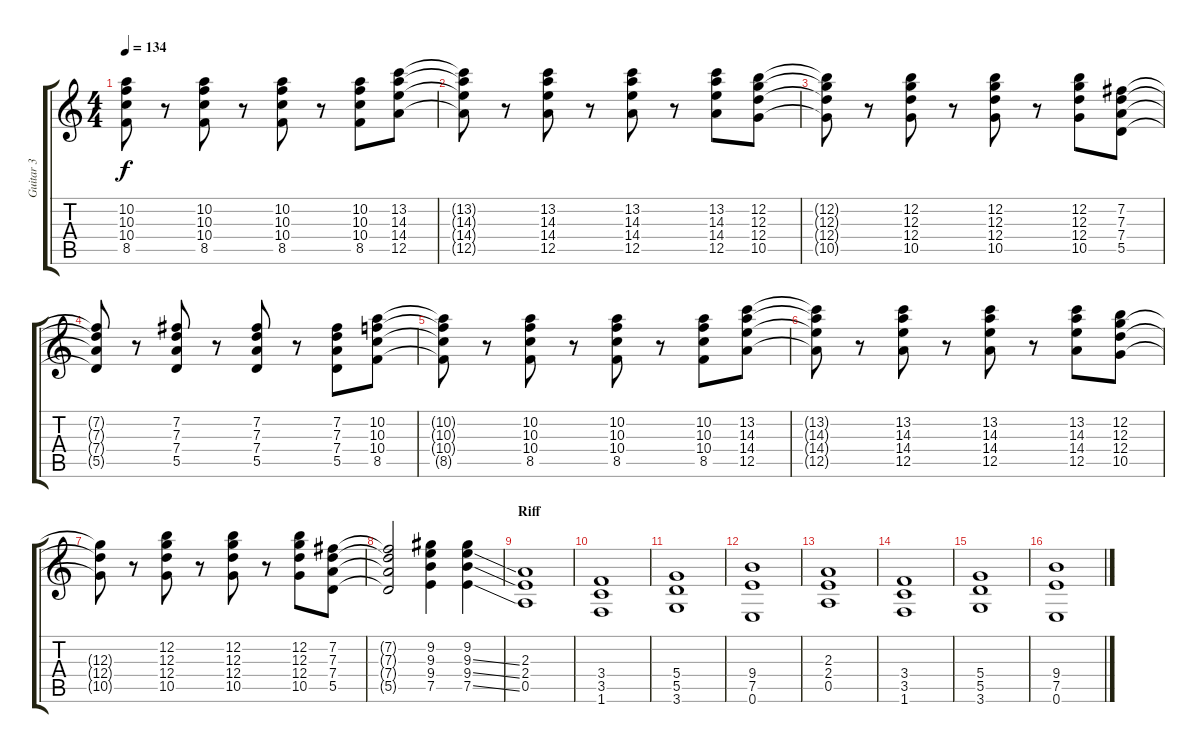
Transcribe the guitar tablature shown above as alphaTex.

\track ("Guitar 3" "Guitar 3") {instrument distortionguitar}
\staff {score tabs}
\tuning (E4 B3 G3 D3 A2 E2) {hide}
\ts (4 4)
\tempo 134
\clef g2
\ks c
(10.2{t} 10.3{t} 10.4{t} 8.5{t}).8{dy f} r.8 (10.2 10.3 10.4 8.5).8 r.8 (10.2 10.3 10.4 8.5).8 r.8 (10.2 10.3 10.4 8.5).8 (13.2 14.3 14.4 12.5).8 |
(13.2{t} 14.3{t} 14.4{t} 12.5{t}).8 r.8 (13.2 14.3 14.4 12.5).8 r.8 (13.2 14.3 14.4 12.5).8 r.8 (13.2 14.3 14.4 12.5).8 (12.2 12.3 12.4 10.5).8 |
(12.2{t} 12.3{t} 12.4{t} 10.5{t}).8 r.8 (12.2 12.3 12.4 10.5).8 r.8 (12.2 12.3 12.4 10.5).8 r.8 (12.2 12.3 12.4 10.5).8 (7.2 7.3 7.4 5.5).8 |
(7.2{t} 7.3{t} 7.4{t} 5.5{t}).8 r.8 (7.2 7.3 7.4 5.5).8 r.8 (7.2 7.3 7.4 5.5).8 r.8 (7.2 7.3 7.4 5.5).8 (10.2 10.3 10.4 8.5).8 |
(10.2{t} 10.3{t} 10.4{t} 8.5{t}).8 r.8 (10.2 10.3 10.4 8.5).8 r.8 (10.2 10.3 10.4 8.5).8 r.8 (10.2 10.3 10.4 8.5).8 (13.2 14.3 14.4 12.5).8 |
(13.2{t} 14.3{t} 14.4{t} 12.5{t}).8 r.8 (13.2 14.3 14.4 12.5).8 r.8 (13.2 14.3 14.4 12.5).8 r.8 (13.2 14.3 14.4 12.5).8 (12.2 12.3 12.4 10.5).8 |
(12.3{t} 12.4{t} 10.5{t}).8 r.8 (12.2 12.3 12.4 10.5).8 r.8 (12.2 12.3 12.4 10.5).8 r.8 (12.2 12.3 12.4 10.5).8 (7.2 7.3 7.4 5.5).8 |
(7.2{t} 7.3{t} 7.4{t} 5.5{t}).2 (9.2 9.3 9.4 7.5).4 (9.2 9.3{ss} 9.4{ss} 7.5{ss}).4 |
\section ("" "Riff")
(2.3 2.4 0.5).1 |
(3.4 3.5 1.6).1 |
(5.4 5.5 3.6).1 |
(9.4 7.5 0.6).1 |
(2.3 2.4 0.5).1 |
(3.4 3.5 1.6).1 |
(5.4 5.5 3.6).1 |
(9.4 7.5 0.6).1
